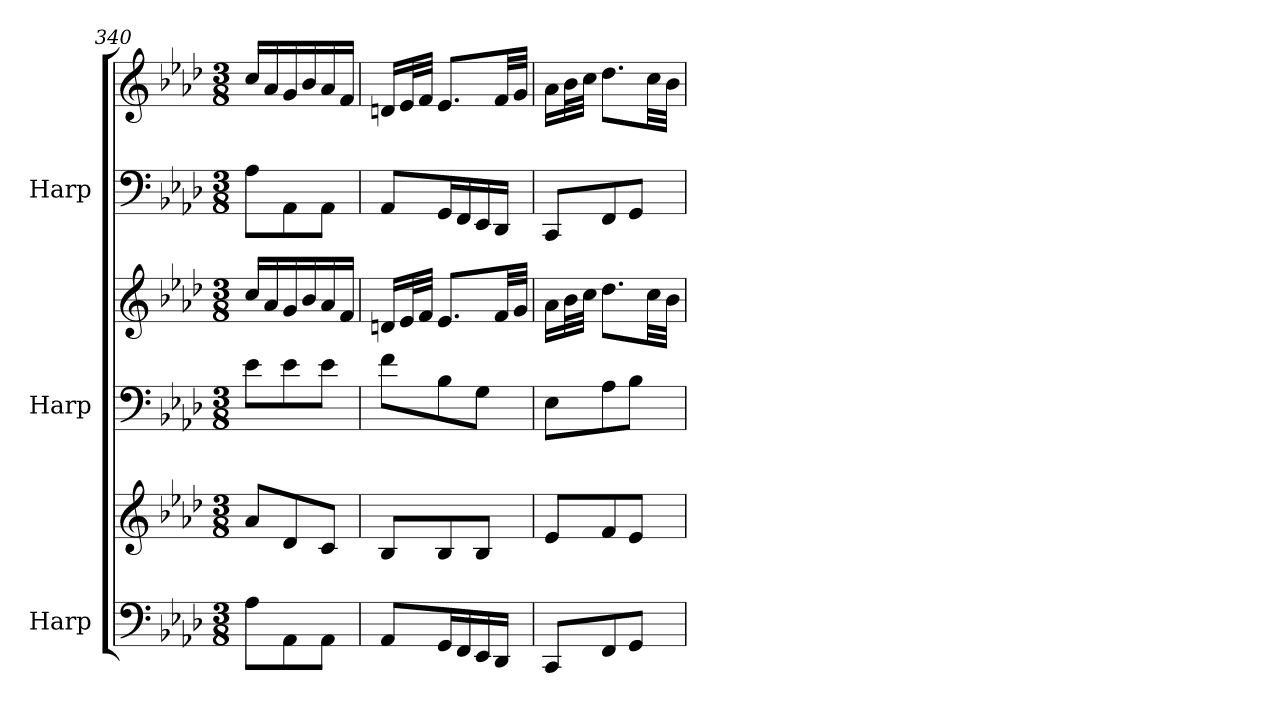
**kern	**kern	**kern	**kern	**kern	**kern
*part3	*part3	*part2	*part2	*part1	*part1
*staff6	*staff5	*staff4	*staff3	*staff2	*staff1
*I"Harp	*	*I"Harp	*	*I"Harp	*
*I'Hp	*	*I'Hp	*	*I'Hp	*
*clefF4	*clefG2	*clefF4	*clefG2	*clefF4	*clefG2
*k[b-e-a-d-]	*k[b-e-a-d-]	*k[b-e-a-d-]	*k[b-e-a-d-]	*k[b-e-a-d-]	*k[b-e-a-d-]
*M3/8	*M3/8	*M3/8	*M3/8	*M3/8	*M3/8
=340	=340	=340	=340	=340	=340
8A-\L	8a-/L	8e-\L	16cc/LL	8A-\L	16cc/LL
.	.	.	16a-/	.	16a-/
8AA-\	8d-/	8e-\	16g/	8AA-\	16g/
.	.	.	16b-/	.	16b-/
8AA-\J	8c/J	8e-\J	16a-/	8AA-\J	16a-/
.	.	.	16f/JJ	.	16f/JJ
=341	=341	=341	=341	=341	=341
8AA-/L	8B-/L	8f\L	16dn/LL	8AA-/L	16dn/LL
.	.	.	32e-/L	.	32e-/L
.	.	.	32f/JJJ	.	32f/JJJ
16GG/L	8B-/	8B-\	8.e-/L	16GG/L	8.e-/L
16FF/	.	.	.	16FF/	.
16EE-/	8B-/J	8G\J	.	16EE-/	.
16DD-/JJ	.	.	32f/LL	16DD-/JJ	32f/LL
.	.	.	32g/JJJ	.	32g/JJJ
=342	=342	=342	=342	=342	=342
8CC/L	8e-/L	8E-\L	16a-\LL	8CC/L	16a-\LL
.	.	.	32b-\L	.	32b-\L
.	.	.	32cc\JJJ	.	32cc\JJJ
8FF/	8f/	8A-\	8.dd-\L	8FF/	8.dd-\L
8GG/J	8e-/J	8B-\J	.	8GG/J	.
.	.	.	32cc\LL	.	32cc\LL
.	.	.	32b-\JJJ	.	32b-\JJJ
=	=	=	=	=	=
*-	*-	*-	*-	*-	*-
